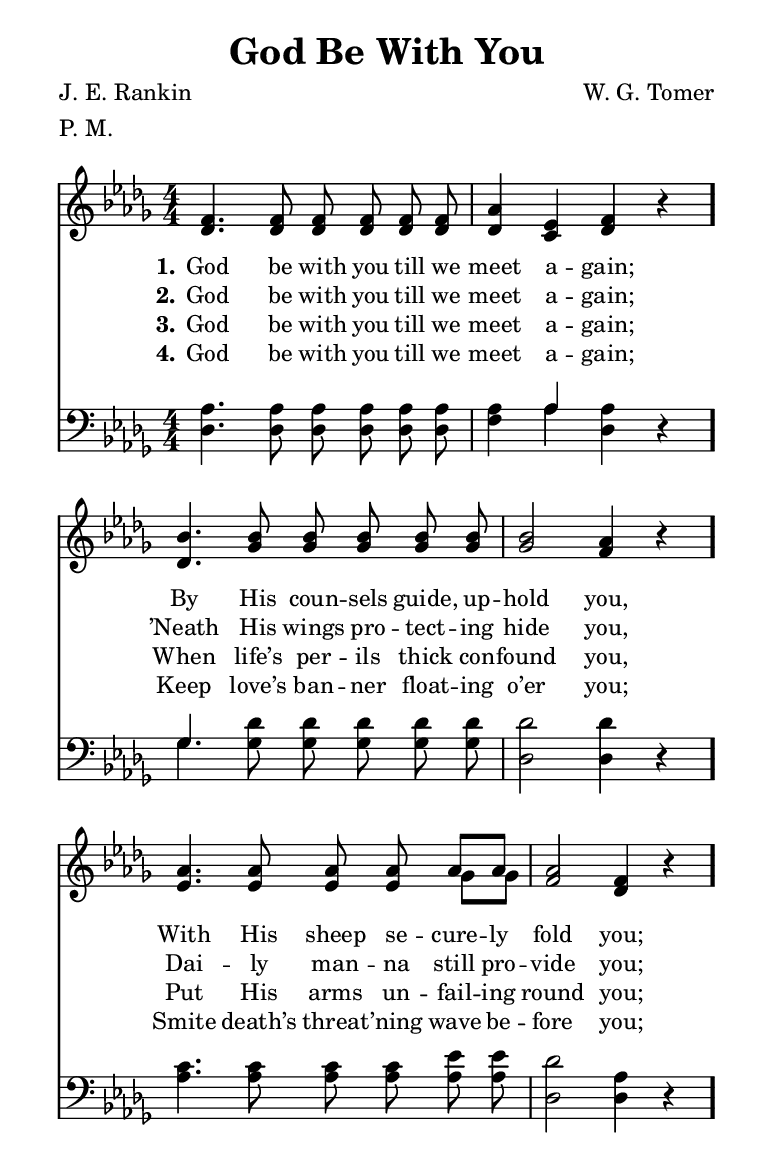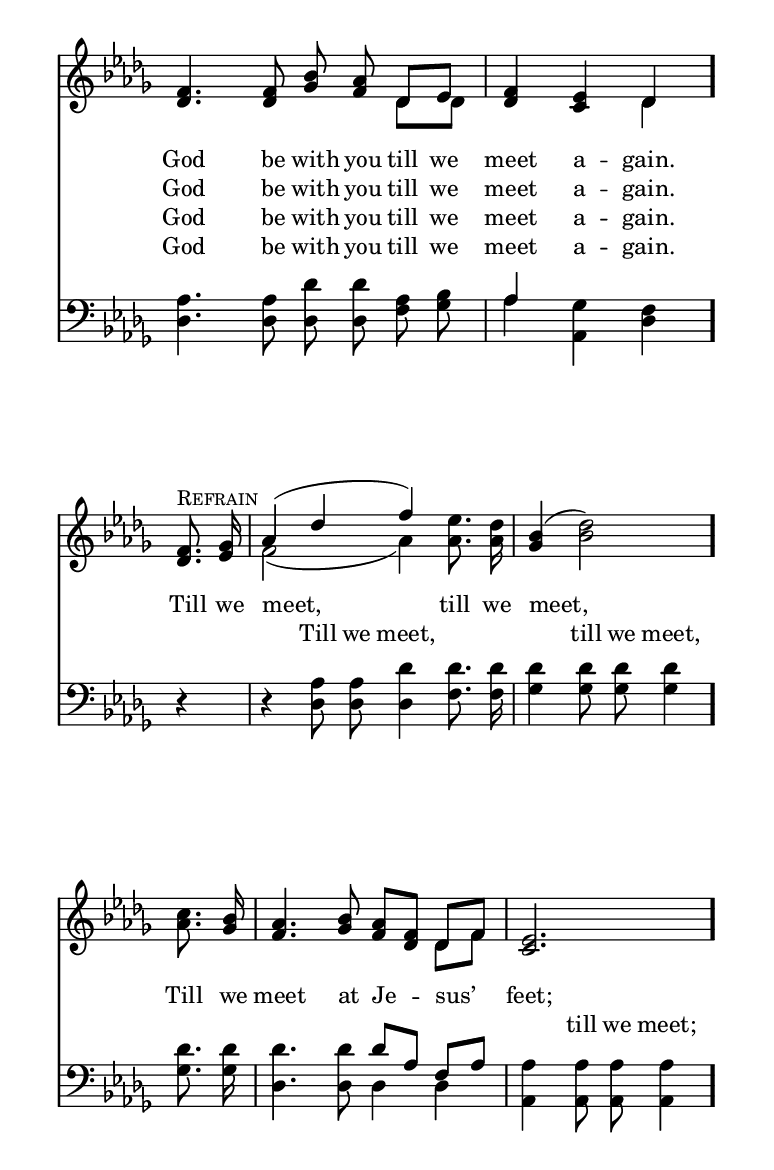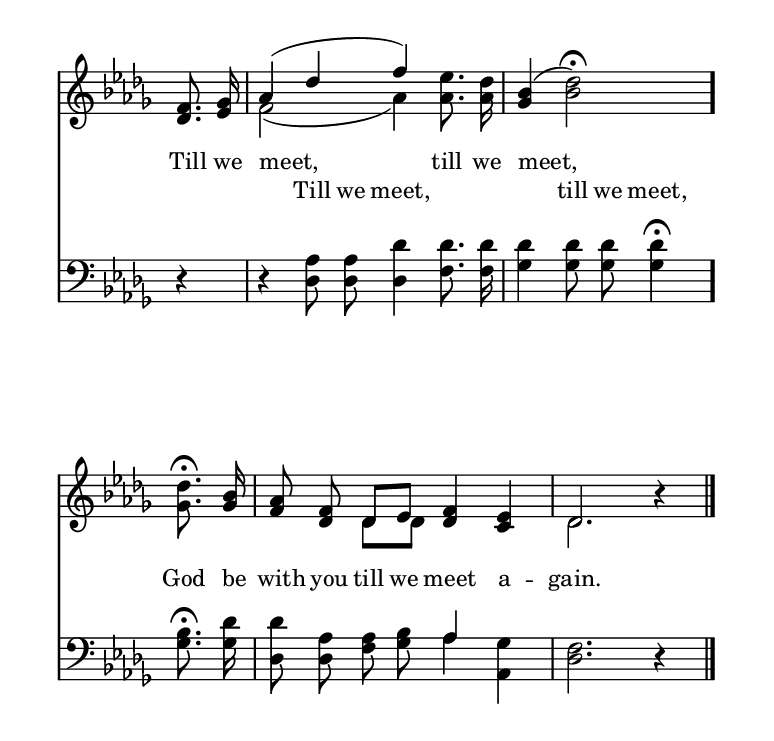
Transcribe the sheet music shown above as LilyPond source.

\include "common/global.ily"
\paper {
  \include "common/paper.ily"
  ragged-last-bottom = ##t
  page-count = #(cond (is-eogsized 2) (#t #f))
  system-count = #(cond (is-eogsized 6) (#t #f))
}

\header{
  hymnnumber = "159"
  title = "God Be With You"
  tunename = ""
  meter = "P. M."
  poet = "J. E. Rankin"
  composer = "W. G. Tomer"
  %copyright = ""
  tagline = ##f
}

ta = { \tempo 4=80 }
tb = { \tempo 4=40 }

global = {
  \include "common/overrides.ily"
  \override Staff.TimeSignature.style = #'numbered
  \time 4/4
  \override Score.MetronomeMark.transparent = ##t % hide all fermata changes too
  \ta
  \key des \major
  \autoBeamOff
}

notesSoprano = {
\global
\relative c' {

  f4. f8 f f f f | aes4 ees f r4 |
  bes4. bes8 bes bes bes bes | bes2 aes4 r4 |
  aes4. aes8 aes aes aes aes | aes2 f4 r4 |
  f4. f8 bes aes des, ees | f4 ees des

  << s^\markup { \small \caps "Refrain" }
  { f8. ges16 | aes4( des f) ees8. des16 | bes4( des2) } >>
  c8. bes16 | aes4. bes8 aes[ f] des[ f] | ees2.
  f8. ges16 | aes4( des f) ees8. des16 | bes4( des2) \fermata
  des8. \fermata bes16 | aes8 f des ees f4 ees | des2. r4

  \bar "|."

}
}

notesAlto = {
\global
\relative e' {

  des4. des8 des des des des | des4 c des r |
  des4. ges8 ges ges ges ges | ges2 f4 r |
  ees4. ees8 ees ees ges ges | f2 des4 r |
  des4. des8 ges f des des | des4 c des

  des8. ees16 | f2( aes4) aes8. aes16 | ges4( bes2)
  aes8. ges16 | f4. ges8 f[ des] des[ f] | c2.
  des8. ees16 | f2( aes4) aes8. aes16 | ges4( bes2)
  ges8. ges16 | f8 des des des des4 c | des2. r4

}
}

notesTenor = {
\global
\relative a {

  aes4. aes8 aes aes aes aes | aes4 aes aes r |
  ges4. des'8 des des des des | des2 des4 r |
  c4. c8 c c ees ees | des2 aes4 r |
  aes4. aes8 des des aes bes | aes4 ges f

  r4 | r4 aes8 aes des4 des8. des16 | des4 des8 des des4
  des8. des16 | des4. des8 des[ aes] f[ aes] | aes4 aes8 aes8 aes4
  r4 | r4 aes8 aes des4 des8. des16 | des4 des8 des des4
  bes8. des16 | des8 aes aes bes aes4 ges | f2. r4

}
}

notesBass = {
\global
\relative f {

  des4. des8 des des des des | f4 aes des, r |
  ges4. ges8 ges ges ges ges | des2 des4 r |
  aes'4. aes8 aes aes aes aes | des,2 des4 r |
  des4. des8 des des f ges | aes4 aes, des

  r4 | r des8 des des4 f8. f16 | ges4 ges8 ges ges4
  ges8. ges16 | des4. des8 des4 des | aes4 aes8 aes aes4 r4 |
  r4 des8 des des4 f8. f16 | ges4 ges8 ges \tb ges4 \fermata
  ges8. \fermata \ta ges16 | des8 des f ges aes4 aes, | des2. r4

}
}

Refrain = \lyricmode {

\break
Till we meet,__ till we meet,__  \bar "."
Till we meet at Je -- sus’ feet; \bar "."
Till we meet,__ till we meet,__ \bar "."
God be with you till we meet a -- gain. \bar "."

}

wordsA = \lyricmode {
\set stanza = "1."

God be with you till we meet a -- gain; \bar "."
By His coun -- sels guide, up -- hold you, \bar "."
With His sheep se -- cure -- ly fold you; \bar "."
God be with you till we meet a -- gain. \bar "."

}

wordsB = \lyricmode {
\set stanza = "2."

God be with you till we meet a -- gain;
’Neath His wings pro -- tect -- ing hide you,
Dai -- ly man -- na still pro -- vide you;
God be with you till we meet a -- gain.

\Refrain

}

wordsC = \lyricmode {
\set stanza = "3."

God be with you till we meet a -- gain;
When life’s per -- ils thick con -- found you,
Put His arms un -- fail -- ing round you;
God be with you till we meet a -- gain.

}

wordsD = \lyricmode {
\set stanza = "4."

God be with you till we meet a -- gain;
Keep love’s ban -- ner float -- ing o’er you;
Smite death’s threat -- ’ning wave be -- fore you;
God be with you till we meet a -- gain.

}

underWords = \lyricmode {

{ \repeat unfold 34 { \skip 4 } }
Till we meet,
{ \repeat unfold 3 { \skip 4 } }
till we meet,
{ \repeat unfold 7 { \skip 4 } }
till we meet;
Till we meet,
{ \repeat unfold 3 { \skip 4 } }
till we meet,

}

\score {
  \context ChoirStaff <<
    \context Staff = upper <<
      \set ChoirStaff.systemStartDelimiter = #'SystemStartBar
      \partcombine #'(2 . 9) \notesSoprano \notesAlto
      \context NullVoice = sopranos { \voiceOne << \notesSoprano >> }
      \context NullVoice = altos { \voiceTwo << \notesAlto >> }
      \context Lyrics = one   \lyricsto sopranos \wordsA
      \context Lyrics = two   \lyricsto sopranos \wordsB
      \context Lyrics = three \lyricsto sopranos \wordsC
      \context Lyrics = four  \lyricsto sopranos \wordsD
    >>
    \context Staff = men <<
      \clef bass
      \partcombine #'(2 . 9) \notesTenor \notesBass
      \context NullVoice = tenors { \voiceOne << \notesTenor >> }
      \context NullVoice = basses { \voiceTwo << \notesBass >> }
    >>
    \context Lyrics = three \lyricsto tenors \underWords
  >>
  \layout {
    \include "common/layout.ily"
  }
  \midi{
    \include "common/midi.ily"
  }
}

\version "2.19.49"  % necessary for upgrading to future LilyPond versions.

% vi:set et ts=2 sw=2 ai nocindent syntax=lilypond:
